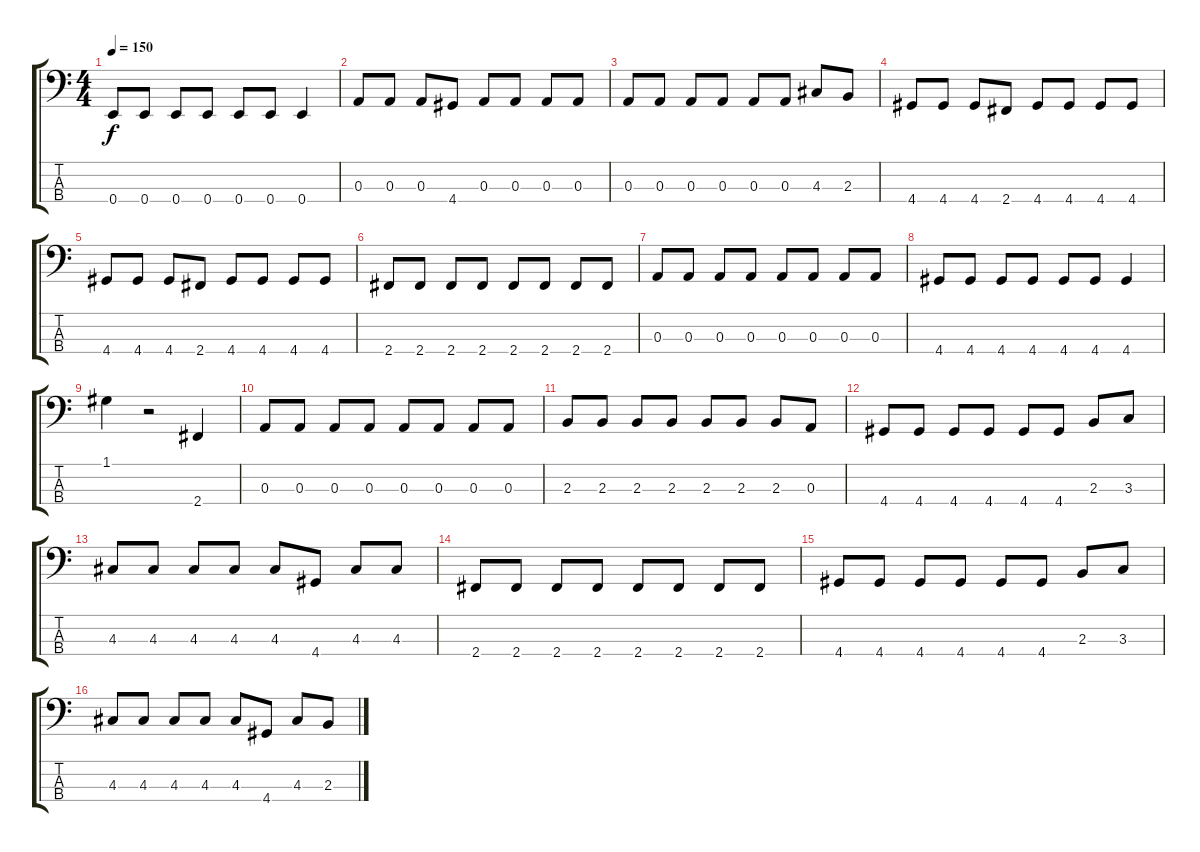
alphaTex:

\track "" {instrument electricbassfinger}
\staff {score tabs}
\tuning (G2 D2 A1 E1) {hide}
\ts (4 4)
\tempo 150
\clef f4
\ks c
0.4.8{dy f} 0.4.8 0.4.8 0.4.8 0.4.8 0.4.8 0.4.4 |
0.3.8 0.3.8 0.3.8 4.4.8 0.3.8 0.3.8 0.3.8 0.3.8 |
0.3.8 0.3.8 0.3.8 0.3.8 0.3.8 0.3.8 4.3.8 2.3.8 |
4.4.8 4.4.8 4.4.8 2.4.8 4.4.8 4.4.8 4.4.8 4.4.8 |
4.4.8 4.4.8 4.4.8 2.4.8 4.4.8 4.4.8 4.4.8 4.4.8 |
2.4.8 2.4.8 2.4.8 2.4.8 2.4.8 2.4.8 2.4.8 2.4.8 |
0.3.8 0.3.8 0.3.8 0.3.8 0.3.8 0.3.8 0.3.8 0.3.8 |
4.4.8 4.4.8 4.4.8 4.4.8 4.4.8 4.4.8 4.4.4 |
1.1.4 r.2 2.4.4 |
0.3.8 0.3.8 0.3.8 0.3.8 0.3.8 0.3.8 0.3.8 0.3.8 |
2.3.8 2.3.8 2.3.8 2.3.8 2.3.8 2.3.8 2.3.8 0.3.8 |
4.4.8 4.4.8 4.4.8 4.4.8 4.4.8 4.4.8 2.3.8 3.3.8 |
4.3.8 4.3.8 4.3.8 4.3.8 4.3.8 4.4.8 4.3.8 4.3.8 |
2.4.8 2.4.8 2.4.8 2.4.8 2.4.8 2.4.8 2.4.8 2.4.8 |
4.4.8 4.4.8 4.4.8 4.4.8 4.4.8 4.4.8 2.3.8 3.3.8 |
4.3.8 4.3.8 4.3.8 4.3.8 4.3.8 4.4.8 4.3.8 2.3.8
